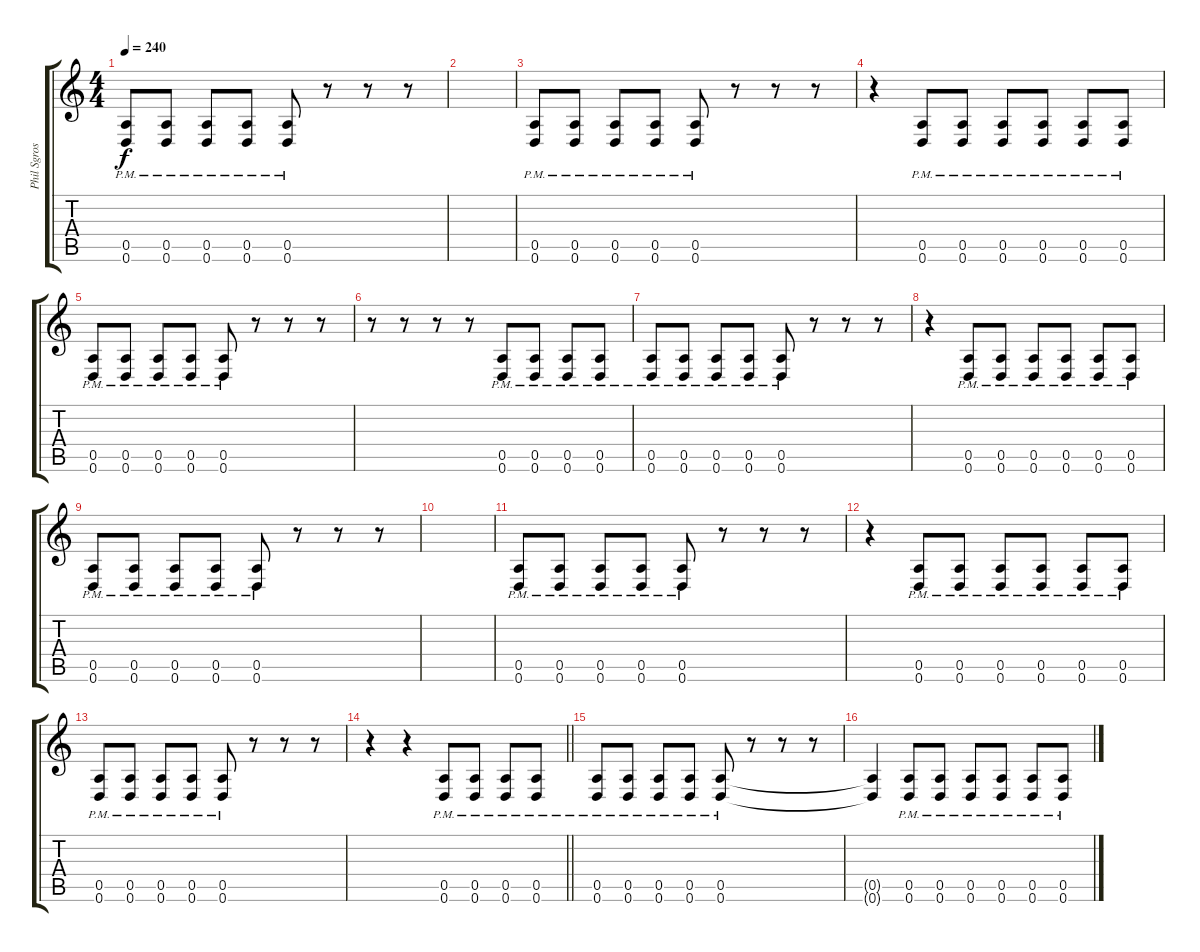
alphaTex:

\track ("Phil Sgrosso" "Phil Sgros") {instrument distortionguitar}
\staff {score tabs}
\tuning (E4 B3 G3 D3 A2 D2) {hide}
\ts (4 4)
\tempo 240
\clef g2
\ks c
(0.5{pm} 0.6{pm}).8{dy f} (0.5{pm} 0.6{pm}).8 (0.5{pm} 0.6{pm}).8 (0.5{pm} 0.6{pm}).8 (0.5{pm} 0.6{pm}).8 r.8 r.8 r.8 |
|
(0.5{pm} 0.6{pm}).8 (0.5{pm} 0.6{pm}).8 (0.5{pm} 0.6{pm}).8 (0.5{pm} 0.6{pm}).8 (0.5{pm} 0.6{pm}).8 r.8 r.8 r.8 |
r.4 (0.5{pm} 0.6{pm}).8 (0.5{pm} 0.6{pm}).8 (0.5{pm} 0.6{pm}).8 (0.5{pm} 0.6{pm}).8 (0.5{pm} 0.6{pm}).8 (0.5{pm} 0.6{pm}).8 |
(0.5{pm} 0.6{pm}).8 (0.5{pm} 0.6{pm}).8 (0.5{pm} 0.6{pm}).8 (0.5{pm} 0.6{pm}).8 (0.5{pm} 0.6{pm}).8 r.8 r.8 r.8 |
r.8 r.8 r.8 r.8 (0.5{pm} 0.6{pm}).8 (0.5{pm} 0.6{pm}).8 (0.5{pm} 0.6{pm}).8 (0.5{pm} 0.6{pm}).8 |
(0.5{pm} 0.6{pm}).8 (0.5{pm} 0.6{pm}).8 (0.5{pm} 0.6{pm}).8 (0.5{pm} 0.6{pm}).8 (0.5{pm} 0.6{pm}).8 r.8 r.8 r.8 |
r.4 (0.5{pm} 0.6{pm}).8 (0.5{pm} 0.6{pm}).8 (0.5{pm} 0.6{pm}).8 (0.5{pm} 0.6{pm}).8 (0.5{pm} 0.6{pm}).8 (0.5{pm} 0.6{pm}).8 |
(0.5{pm} 0.6{pm}).8 (0.5{pm} 0.6{pm}).8 (0.5{pm} 0.6{pm}).8 (0.5{pm} 0.6{pm}).8 (0.5{pm} 0.6{pm}).8 r.8 r.8 r.8 |
|
(0.5{pm} 0.6{pm}).8 (0.5{pm} 0.6{pm}).8 (0.5{pm} 0.6{pm}).8 (0.5{pm} 0.6{pm}).8 (0.5{pm} 0.6{pm}).8 r.8 r.8 r.8 |
r.4 (0.5{pm} 0.6{pm}).8 (0.5{pm} 0.6{pm}).8 (0.5{pm} 0.6{pm}).8 (0.5{pm} 0.6{pm}).8 (0.5{pm} 0.6{pm}).8 (0.5{pm} 0.6{pm}).8 |
(0.5{pm} 0.6{pm}).8 (0.5{pm} 0.6{pm}).8 (0.5{pm} 0.6{pm}).8 (0.5{pm} 0.6{pm}).8 (0.5{pm} 0.6{pm}).8 r.8 r.8 r.8 |
\barLineRight lightlight
r.4 r.4 (0.5{pm} 0.6{pm}).8 (0.5{pm} 0.6{pm}).8 (0.5{pm} 0.6{pm}).8 (0.5{pm} 0.6{pm}).8 |
(0.5{pm} 0.6{pm}).8 (0.5{pm} 0.6{pm}).8 (0.5{pm} 0.6{pm}).8 (0.5{pm} 0.6{pm}).8 (0.5{pm} 0.6{pm}).8 r.8 r.8 r.8 |
(0.5{t} 0.6{t}).4 (0.5{pm} 0.6{pm}).8 (0.5{pm} 0.6{pm}).8 (0.5{pm} 0.6{pm}).8 (0.5{pm} 0.6{pm}).8 (0.5{pm} 0.6{pm}).8 (0.5{pm} 0.6{pm}).8
